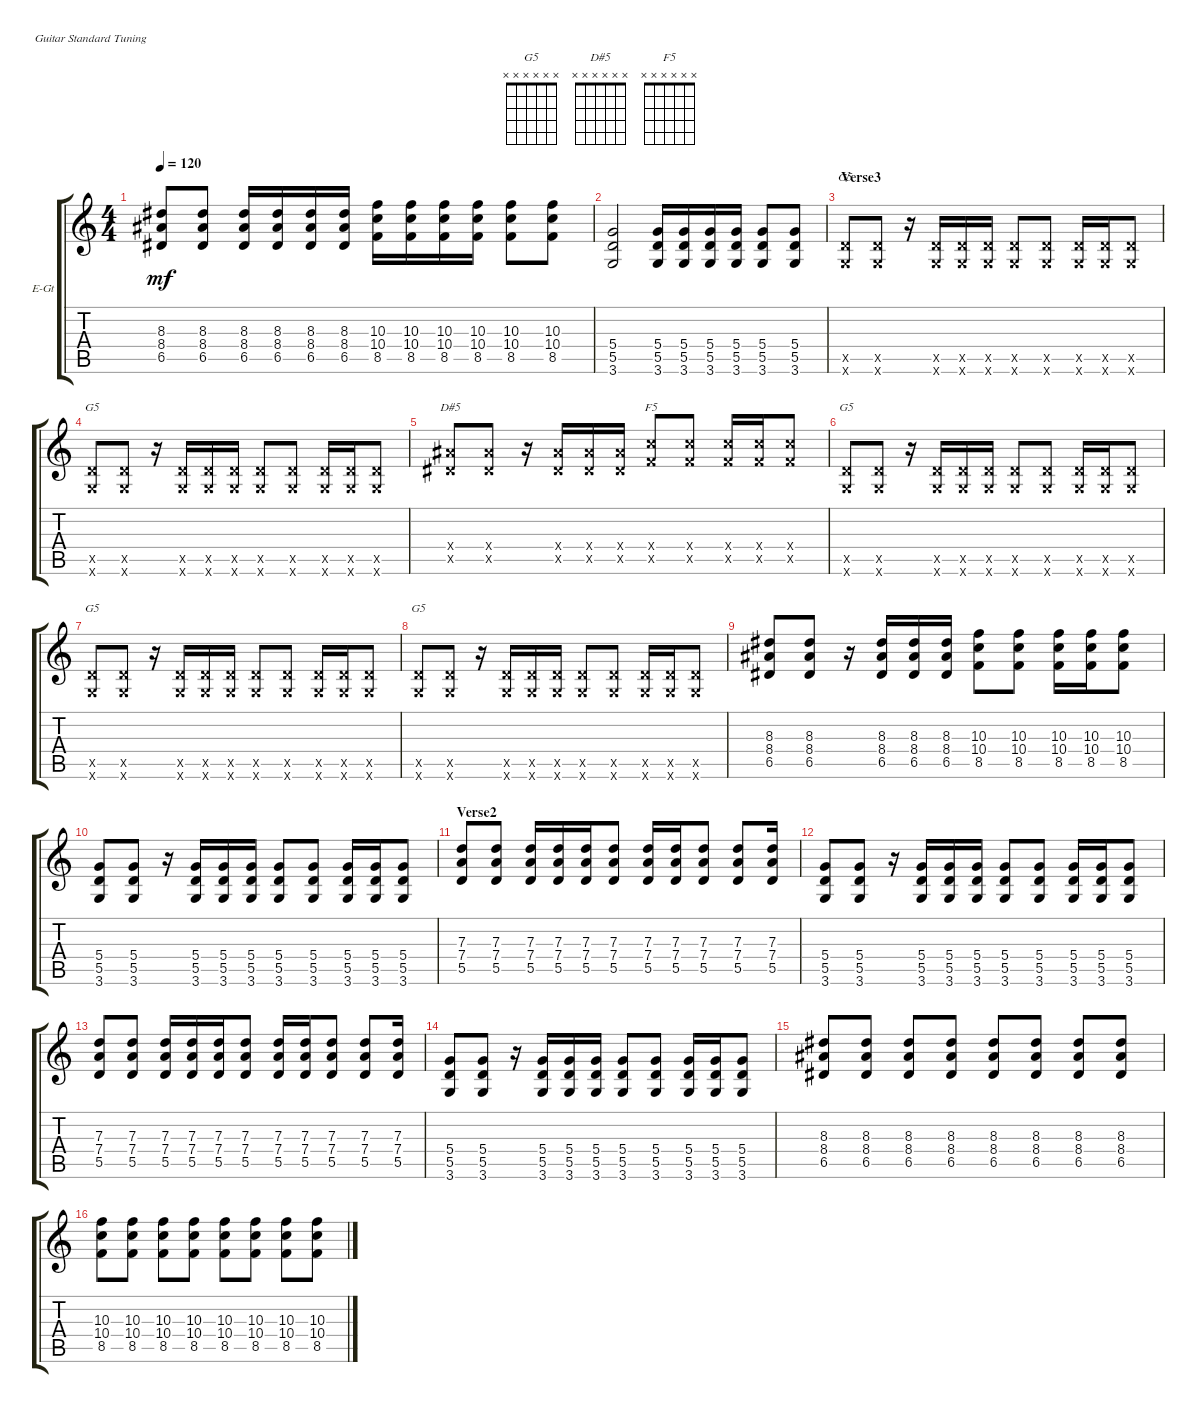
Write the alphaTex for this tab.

\defaultSystemsLayout 4
\bracketExtendMode groupsimilarinstruments
\firstSystemTrackNameOrientation horizontal
\otherSystemsTrackNameOrientation horizontal
\track ("Bobby Bekool - Rythm " "E-Gt") {instrument distortionguitar}
\staff {score tabs}
\tuning (E4 B3 G3 D3 A2 E2)
\chord ("G5" x x x x x x)
\chord ("D#5" x x x x x x)
\chord ("F5" x x x x x x)
\ts (4 4)
\tempo 120
\clef g2
\ks c
(6.5 8.4 8.3).8{dy mf} (6.5 8.4 8.3).8 (6.5 8.4 8.3).16 (6.5 8.4 8.3).16 (6.5 8.4 8.3).16 (6.5 8.4 8.3).16 (8.5 10.4 10.3).16 (8.5 10.4 10.3).16 (8.5 10.4 10.3).16 (8.5 10.4 10.3).16 (8.5 10.4 10.3).8 (8.5 10.4 10.3).8 |
(3.6 5.5 5.4).2 (3.6 5.5 5.4).16 (3.6 5.5 5.4).16 (3.6 5.5 5.4).16 (3.6 5.5 5.4).16 (3.6 5.5 5.4).8 (3.6 5.5 5.4).8 |
\section ("" "Verse3")
(3.6{x} 5.5{x}).8{ch "G5"} (3.6{x} 5.5{x}).8 r.16 (3.6{x} 5.5{x}).16 (3.6{x} 5.5{x}).16 (3.6{x} 5.5{x}).16 (3.6{x} 5.5{x}).8 (3.6{x} 5.5{x}).8 (3.6{x} 5.5{x}).16 (3.6{x} 5.5{x}).16 (3.6{x} 5.5{x}).8 |
(3.6{x} 5.5{x}).8{ch "G5"} (3.6{x} 5.5{x}).8 r.16 (3.6{x} 5.5{x}).16 (3.6{x} 5.5{x}).16 (3.6{x} 5.5{x}).16 (3.6{x} 5.5{x}).8 (3.6{x} 5.5{x}).8 (3.6{x} 5.5{x}).16 (3.6{x} 5.5{x}).16 (3.6{x} 5.5{x}).8 |
(6.5{x} 8.4{x}).8{ch "D#5"} (6.5{x} 8.4{x}).8 r.16 (6.5{x} 8.4{x}).16 (6.5{x} 8.4{x}).16 (6.5{x} 8.4{x}).16 (8.5{x} 10.4{x}).8{ch "F5"} (8.5{x} 10.4{x}).8 (8.5{x} 10.4{x}).16 (8.5{x} 10.4{x}).16 (8.5{x} 10.4{x}).8 |
(3.6{x} 5.5{x}).8{ch "G5"} (3.6{x} 5.5{x}).8 r.16 (3.6{x} 5.5{x}).16 (3.6{x} 5.5{x}).16 (3.6{x} 5.5{x}).16 (3.6{x} 5.5{x}).8 (3.6{x} 5.5{x}).8 (3.6{x} 5.5{x}).16 (3.6{x} 5.5{x}).16 (3.6{x} 5.5{x}).8 |
(3.6{x} 5.5{x}).8{ch "G5"} (3.6{x} 5.5{x}).8 r.16 (3.6{x} 5.5{x}).16 (3.6{x} 5.5{x}).16 (3.6{x} 5.5{x}).16 (3.6{x} 5.5{x}).8 (3.6{x} 5.5{x}).8 (3.6{x} 5.5{x}).16 (3.6{x} 5.5{x}).16 (3.6{x} 5.5{x}).8 |
(3.6{x} 5.5{x}).8{ch "G5"} (3.6{x} 5.5{x}).8 r.16 (3.6{x} 5.5{x}).16 (3.6{x} 5.5{x}).16 (3.6{x} 5.5{x}).16 (3.6{x} 5.5{x}).8 (3.6{x} 5.5{x}).8 (3.6{x} 5.5{x}).16 (3.6{x} 5.5{x}).16 (3.6{x} 5.5{x}).8 |
(6.5 8.4 8.3).8 (6.5 8.4 8.3).8 r.16 (6.5 8.4 8.3).16 (6.5 8.4 8.3).16 (6.5 8.4 8.3).16 (8.5 10.4 10.3).8 (8.5 10.4 10.3).8 (8.5 10.4 10.3).16 (8.5 10.4 10.3).16 (8.5 10.4 10.3).8 |
(3.6 5.5 5.4).8 (3.6 5.5 5.4).8 r.16 (3.6 5.5 5.4).16 (3.6 5.5 5.4).16 (3.6 5.5 5.4).16 (3.6 5.5 5.4).8 (3.6 5.5 5.4).8 (3.6 5.5 5.4).16 (3.6 5.5 5.4).16 (3.6 5.5 5.4).8 |
\section ("" "Verse2")
(5.5 7.4 7.3).8 (5.5 7.4 7.3).8 (5.5 7.4 7.3).16 (5.5 7.4 7.3).16 (5.5 7.4 7.3).16 (5.5 7.4 7.3).8 (5.5 7.4 7.3).16 (5.5 7.4 7.3).16 (5.5 7.4 7.3).8 (5.5 7.4 7.3).8 (5.5 7.4 7.3).16 |
(3.6 5.5 5.4).8 (3.6 5.5 5.4).8 r.16 (3.6 5.5 5.4).16 (3.6 5.5 5.4).16 (3.6 5.5 5.4).16 (3.6 5.5 5.4).8 (3.6 5.5 5.4).8 (3.6 5.5 5.4).16 (3.6 5.5 5.4).16 (3.6 5.5 5.4).8 |
(5.5 7.4 7.3).8 (5.5 7.4 7.3).8 (5.5 7.4 7.3).16 (5.5 7.4 7.3).16 (5.5 7.4 7.3).16 (5.5 7.4 7.3).8 (5.5 7.4 7.3).16 (5.5 7.4 7.3).16 (5.5 7.4 7.3).8 (5.5 7.4 7.3).8 (5.5 7.4 7.3).16 |
(3.6 5.5 5.4).8 (3.6 5.5 5.4).8 r.16 (3.6 5.5 5.4).16 (3.6 5.5 5.4).16 (3.6 5.5 5.4).16 (3.6 5.5 5.4).8 (3.6 5.5 5.4).8 (3.6 5.5 5.4).16 (3.6 5.5 5.4).16 (3.6 5.5 5.4).8 |
(6.5 8.4 8.3).8 (6.5 8.4 8.3).8 (6.5 8.4 8.3).8 (6.5 8.4 8.3).8 (6.5 8.4 8.3).8 (6.5 8.4 8.3).8 (6.5 8.4 8.3).8 (6.5 8.4 8.3).8 |
(8.5 10.4 10.3).8 (8.5 10.4 10.3).8 (8.5 10.4 10.3).8 (8.5 10.4 10.3).8 (8.5 10.4 10.3).8 (8.5 10.4 10.3).8 (8.5 10.4 10.3).8 (8.5 10.4 10.3).8
